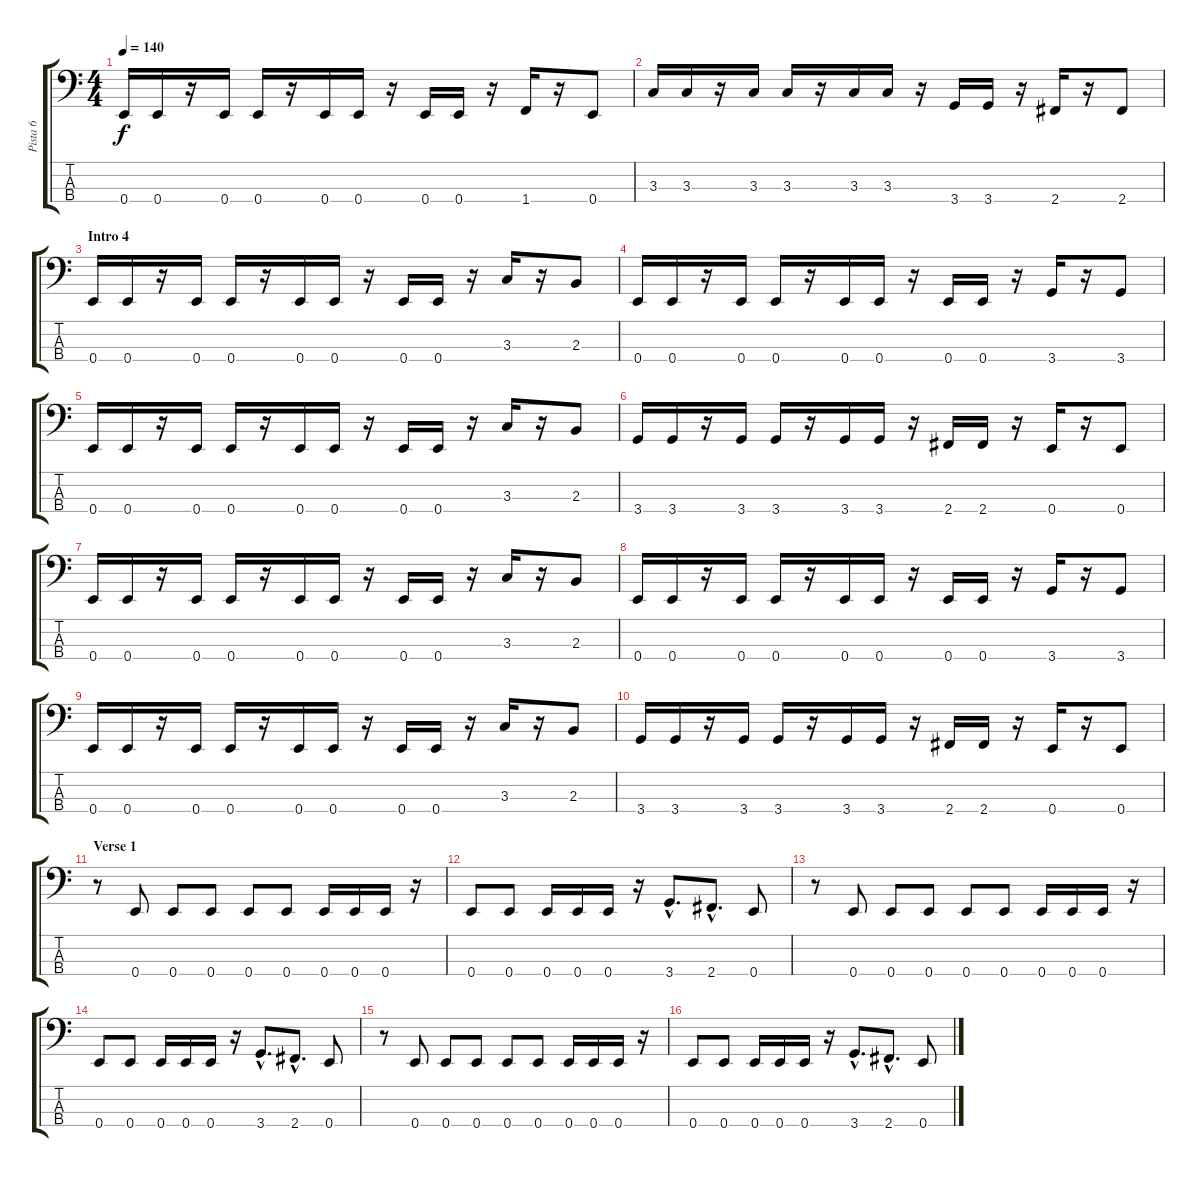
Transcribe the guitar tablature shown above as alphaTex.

\track ("Pista 6" "Pista 6") {instrument electricbassfinger}
\staff {score tabs}
\tuning (G2 D2 A1 E1) {hide}
\ts (4 4)
\tempo 140
\clef f4
\ks c
0.4.16{dy f} 0.4.16 r.16 0.4.16 0.4.16 r.16 0.4.16 0.4.16 r.16 0.4.16 0.4.16 r.16 1.4.16 r.16 0.4.8 |
3.3.16 3.3.16 r.16 3.3.16 3.3.16 r.16 3.3.16 3.3.16 r.16 3.4.16 3.4.16 r.16 2.4.16 r.16 2.4.8 |
\section ("" "Intro 4")
0.4.16 0.4.16 r.16 0.4.16 0.4.16 r.16 0.4.16 0.4.16 r.16 0.4.16 0.4.16 r.16 3.3.16 r.16 2.3.8 |
0.4.16 0.4.16 r.16 0.4.16 0.4.16 r.16 0.4.16 0.4.16 r.16 0.4.16 0.4.16 r.16 3.4.16 r.16 3.4.8 |
0.4.16 0.4.16 r.16 0.4.16 0.4.16 r.16 0.4.16 0.4.16 r.16 0.4.16 0.4.16 r.16 3.3.16 r.16 2.3.8 |
3.4.16 3.4.16 r.16 3.4.16 3.4.16 r.16 3.4.16 3.4.16 r.16 2.4.16 2.4.16 r.16 0.4.16 r.16 0.4.8 |
0.4.16 0.4.16 r.16 0.4.16 0.4.16 r.16 0.4.16 0.4.16 r.16 0.4.16 0.4.16 r.16 3.3.16 r.16 2.3.8 |
0.4.16 0.4.16 r.16 0.4.16 0.4.16 r.16 0.4.16 0.4.16 r.16 0.4.16 0.4.16 r.16 3.4.16 r.16 3.4.8 |
0.4.16 0.4.16 r.16 0.4.16 0.4.16 r.16 0.4.16 0.4.16 r.16 0.4.16 0.4.16 r.16 3.3.16 r.16 2.3.8 |
\section ("" "")
3.4.16 3.4.16 r.16 3.4.16 3.4.16 r.16 3.4.16 3.4.16 r.16 2.4.16 2.4.16 r.16 0.4.16 r.16 0.4.8 |
\section ("" "Verse 1")
r.8 0.4.8 0.4.8 0.4.8 0.4.8 0.4.8 0.4.16 0.4.16 0.4.16 r.16 |
0.4.8 0.4.8 0.4.16 0.4.16 0.4.16 r.16 3.4{hac}.8{d} 2.4{hac}.8{d} 0.4.8 |
r.8 0.4.8 0.4.8 0.4.8 0.4.8 0.4.8 0.4.16 0.4.16 0.4.16 r.16 |
0.4.8 0.4.8 0.4.16 0.4.16 0.4.16 r.16 3.4{hac}.8{d} 2.4{hac}.8{d} 0.4.8 |
r.8 0.4.8 0.4.8 0.4.8 0.4.8 0.4.8 0.4.16 0.4.16 0.4.16 r.16 |
0.4.8 0.4.8 0.4.16 0.4.16 0.4.16 r.16 3.4{hac}.8{d} 2.4{hac}.8{d} 0.4.8
